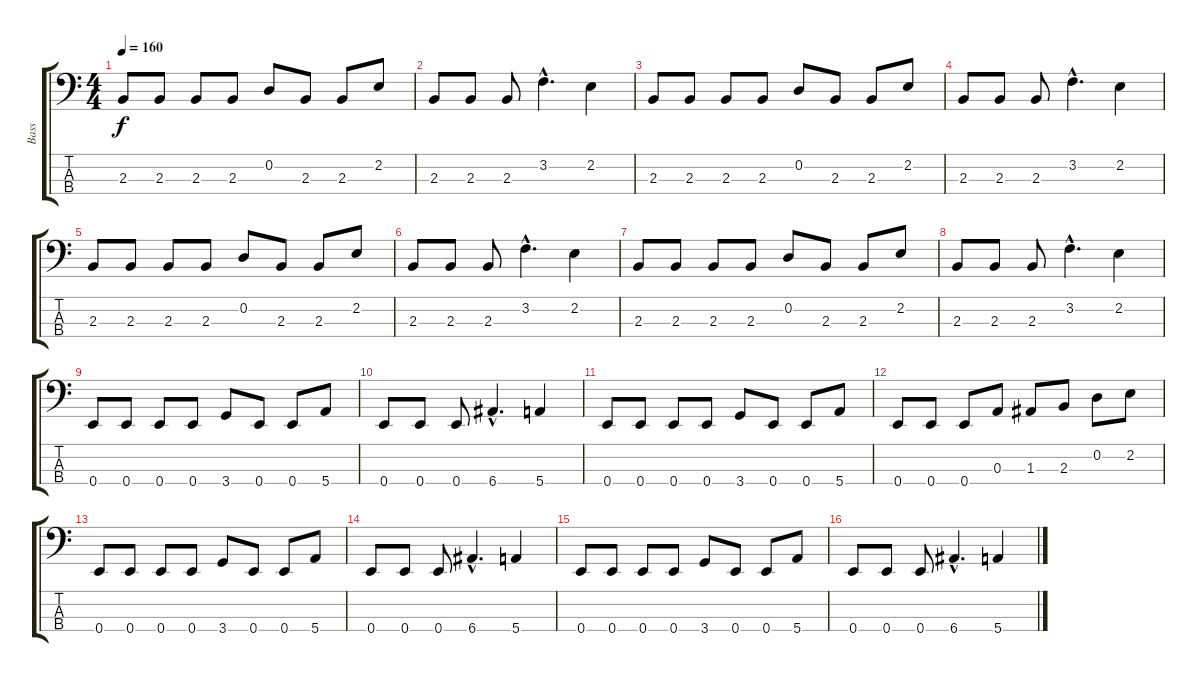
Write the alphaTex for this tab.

\track ("Bass" "Bass") {instrument electricbassfinger}
\staff {score tabs}
\tuning (G2 D2 A1 E1) {hide}
\ts (4 4)
\tempo 160
\clef f4
\ks c
2.3.8{dy f} 2.3.8 2.3.8 2.3.8 0.2.8 2.3.8 2.3.8 2.2.8 |
2.3.8 2.3.8 2.3.8 3.2{hac}.4{d} 2.2.4 |
2.3.8 2.3.8 2.3.8 2.3.8 0.2.8 2.3.8 2.3.8 2.2.8 |
2.3.8 2.3.8 2.3.8 3.2{hac}.4{d} 2.2.4 |
2.3.8 2.3.8 2.3.8 2.3.8 0.2.8 2.3.8 2.3.8 2.2.8 |
2.3.8 2.3.8 2.3.8 3.2{hac}.4{d} 2.2.4 |
2.3.8 2.3.8 2.3.8 2.3.8 0.2.8 2.3.8 2.3.8 2.2.8 |
2.3.8 2.3.8 2.3.8 3.2{hac}.4{d} 2.2.4 |
0.4.8 0.4.8 0.4.8 0.4.8 3.4.8 0.4.8 0.4.8 5.4.8 |
0.4.8 0.4.8 0.4.8 6.4{hac}.4{d} 5.4.4 |
0.4.8 0.4.8 0.4.8 0.4.8 3.4.8 0.4.8 0.4.8 5.4.8 |
0.4.8 0.4.8 0.4.8 0.3.8 1.3.8 2.3.8 0.2.8 2.2.8 |
0.4.8 0.4.8 0.4.8 0.4.8 3.4.8 0.4.8 0.4.8 5.4.8 |
0.4.8 0.4.8 0.4.8 6.4{hac}.4{d} 5.4.4 |
0.4.8 0.4.8 0.4.8 0.4.8 3.4.8 0.4.8 0.4.8 5.4.8 |
0.4.8 0.4.8 0.4.8 6.4{hac}.4{d} 5.4.4
